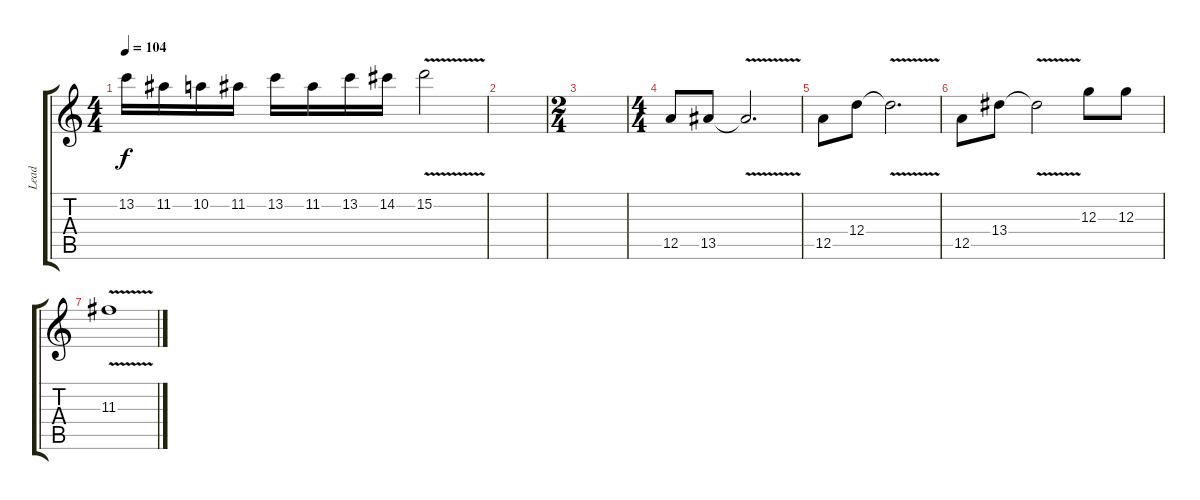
\track ("Lead" "Lead") {instrument distortionguitar}
\staff {score tabs}
\tuning (E4 B3 G3 D3 A2 E2) {hide}
\ts (4 4)
\tempo 104
\clef g2
\ks c
13.2.16{dy f} 11.2.16 10.2.16 11.2.16 13.2.16 11.2.16 13.2.16 14.2.16 15.2{v}.2 |
|
\ts (2 4)
|
\ts (4 4)
12.5.8 13.5.8 13.5{v t}.2{d} |
12.5.8 12.4.8 12.4{v t}.2{d} |
12.5.8 13.4.8 13.4{v t}.2 12.3.8 12.3.8 |
11.3{v}.1
